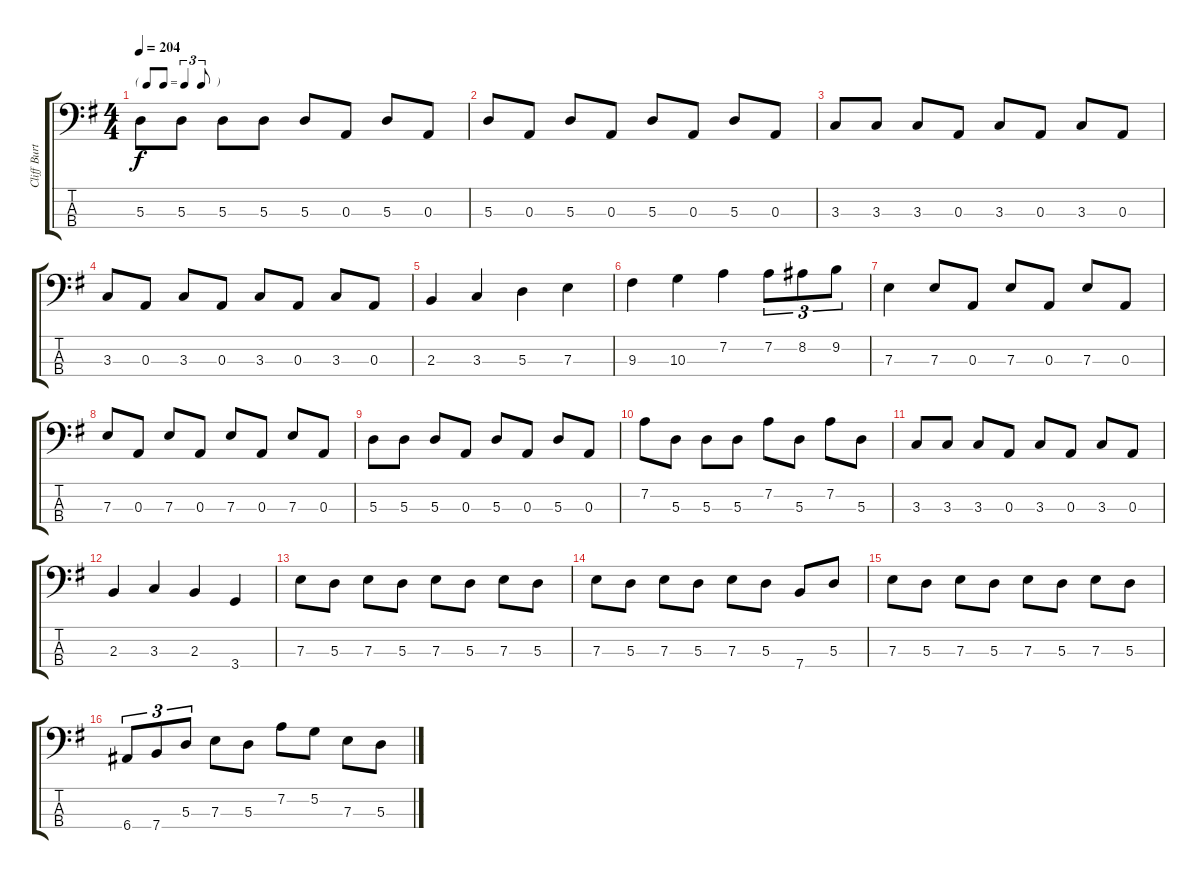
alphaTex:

\track ("Cliff Burton" "Cliff Burt") {instrument electricbassfinger}
\staff {score tabs}
\tuning (G2 D2 A1 E1) {hide}
\ts (4 4)
\tf triplet8th
\tempo 204
\clef f4
\ks eminor
5.3.8{dy f} 5.3.8 5.3.8 5.3.8 5.3.8 0.3.8 5.3.8 0.3.8 |
5.3.8 0.3.8 5.3.8 0.3.8 5.3.8 0.3.8 5.3.8 0.3.8 |
3.3.8 3.3.8 3.3.8 0.3.8 3.3.8 0.3.8 3.3.8 0.3.8 |
3.3.8 0.3.8 3.3.8 0.3.8 3.3.8 0.3.8 3.3.8 0.3.8 |
2.3.4 3.3.4 5.3.4 7.3.4 |
9.3.4 10.3.4 7.2.4 7.2.8{tu (3 2)} 8.2.8{tu (3 2)} 9.2.8{tu (3 2)} |
7.3.4 7.3.8 0.3.8 7.3.8 0.3.8 7.3.8 0.3.8 |
7.3.8 0.3.8 7.3.8 0.3.8 7.3.8 0.3.8 7.3.8 0.3.8 |
5.3.8 5.3.8 5.3.8 0.3.8 5.3.8 0.3.8 5.3.8 0.3.8 |
7.2.8 5.3.8 5.3.8 5.3.8 7.2.8 5.3.8 7.2.8 5.3.8 |
3.3.8 3.3.8 3.3.8 0.3.8 3.3.8 0.3.8 3.3.8 0.3.8 |
2.3.4 3.3.4 2.3.4 3.4.4 |
7.3.8 5.3.8 7.3.8 5.3.8 7.3.8 5.3.8 7.3.8 5.3.8 |
7.3.8 5.3.8 7.3.8 5.3.8 7.3.8 5.3.8 7.4.8 5.3.8 |
7.3.8 5.3.8 7.3.8 5.3.8 7.3.8 5.3.8 7.3.8 5.3.8 |
6.4.8{tu (3 2)} 7.4.8{tu (3 2)} 5.3.8{tu (3 2)} 7.3.8 5.3.8 7.2.8 5.2.8 7.3.8 5.3.8
